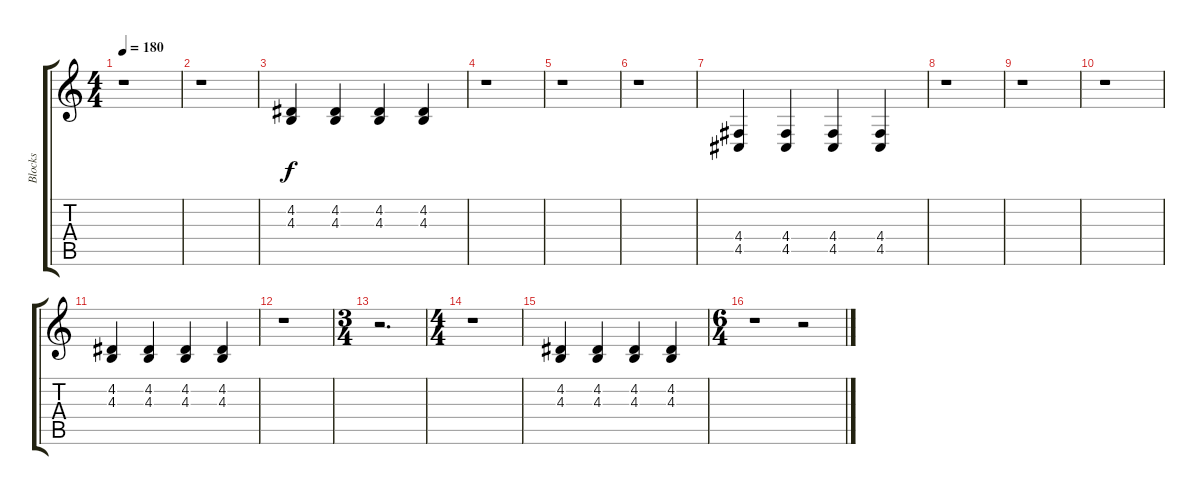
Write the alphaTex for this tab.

\track ("Blocks" "Blocks") {instrument woodblock}
\staff {score tabs}
\tuning (E4 B3 G3 D3 A2 E2) {hide}
\ts (4 4)
\tempo 180
\clef g2
\ks c
r.1{dy f} |
r.1 |
(4.2 4.3).4 (4.2 4.3).4 (4.2 4.3).4 (4.2 4.3).4 |
r.1 |
r.1 |
r.1 |
(4.4 4.5).4 (4.4 4.5).4 (4.4 4.5).4 (4.4 4.5).4 |
r.1 |
r.1 |
r.1 |
(4.2 4.3).4 (4.2 4.3).4 (4.2 4.3).4 (4.2 4.3).4 |
r.1 |
\ts (3 4)
r.2{d} |
\ts (4 4)
r.1 |
(4.2 4.3).4 (4.2 4.3).4 (4.2 4.3).4 (4.2 4.3).4 |
\ts (6 4)
r.1 r.2
